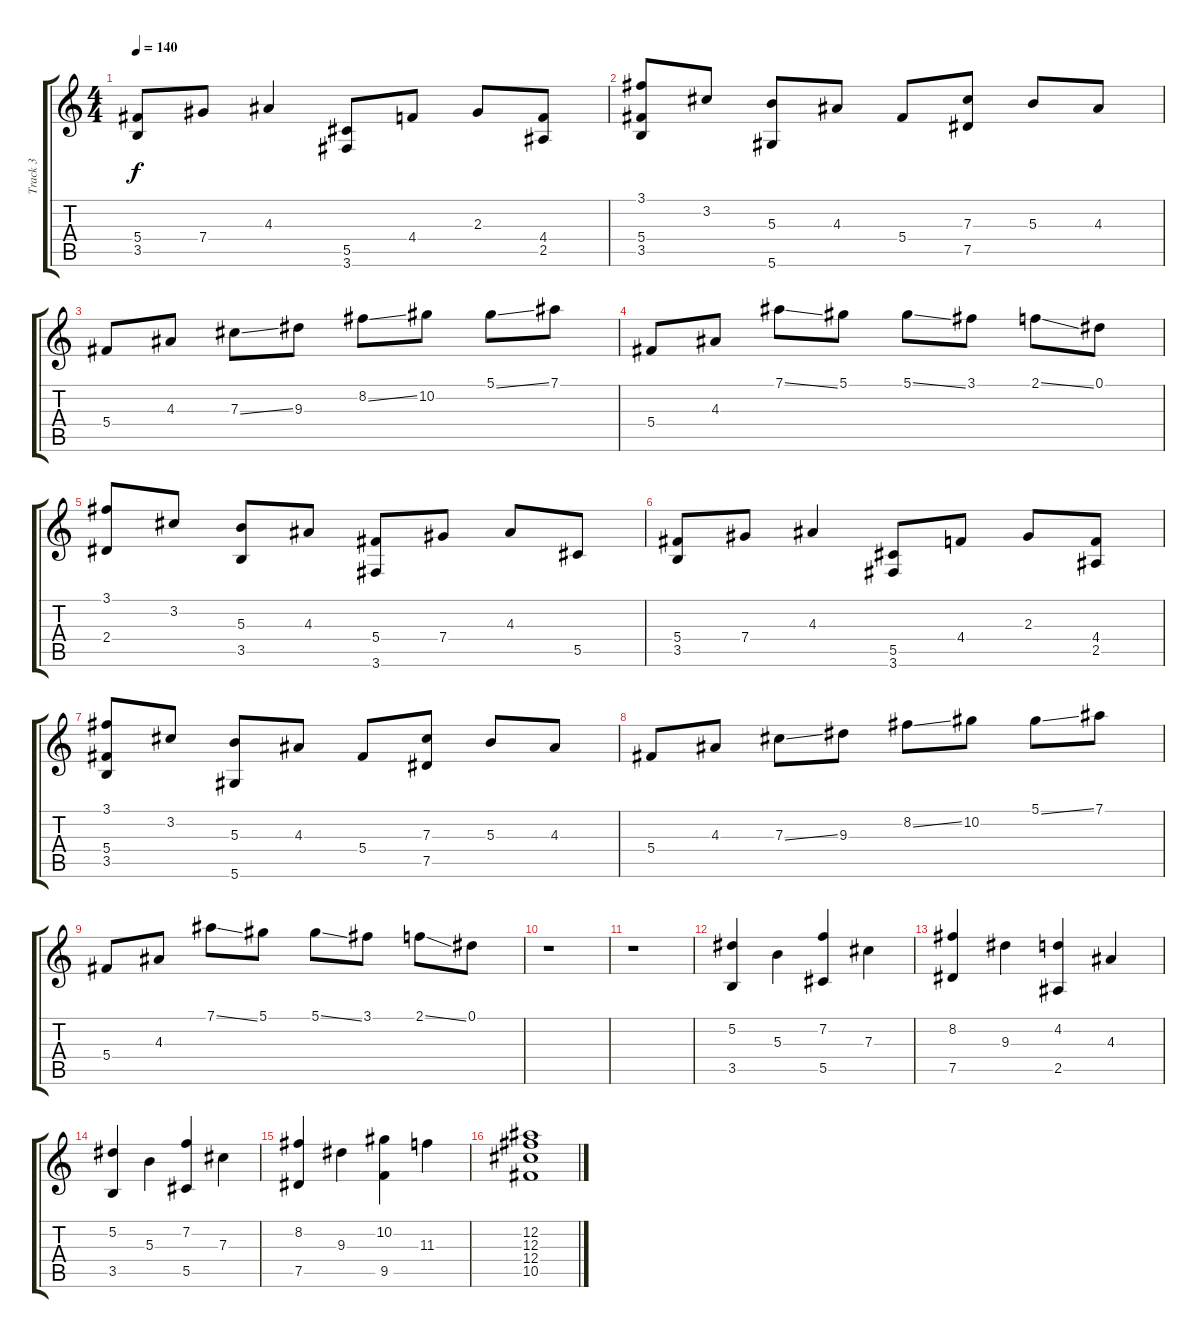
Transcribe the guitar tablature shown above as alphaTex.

\track ("Track 3" "Track 3") {instrument acousticguitarsteel}
\staff {score tabs}
\tuning (Eb4 Bb3 Gb3 Db3 Ab2 Eb2) {hide}
\ts (4 4)
\tempo 140
\clef g2
\ks c
(5.4 3.5).8{dy f} 7.4.8 4.3.4 (5.5 3.6).8 4.4.8 2.3.8 (4.4 2.5).8 |
(3.1 5.4 3.5).8 3.2.8 (5.3 5.6).8 4.3.8 5.4.8 (7.3 7.5).8 5.3.8 4.3.8 |
5.4.8 4.3.8 7.3{ss}.8 9.3.8 8.2{ss}.8 10.2.8 5.1{ss}.8 7.1.8 |
5.4.8 4.3.8 7.1{ss}.8 5.1.8 5.1{ss}.8 3.1.8 2.1{ss}.8 0.1.8 |
(3.1 2.4).8 3.2.8 (5.3 3.5).8 4.3.8 (5.4 3.6).8 7.4.8 4.3.8 5.5.8 |
(5.4 3.5).8 7.4.8 4.3.4 (5.5 3.6).8 4.4.8 2.3.8 (4.4 2.5).8 |
(3.1 5.4 3.5).8 3.2.8 (5.3 5.6).8 4.3.8 5.4.8 (7.3 7.5).8 5.3.8 4.3.8 |
5.4.8 4.3.8 7.3{ss}.8 9.3.8 8.2{ss}.8 10.2.8 5.1{ss}.8 7.1.8 |
5.4.8 4.3.8 7.1{ss}.8 5.1.8 5.1{ss}.8 3.1.8 2.1{ss}.8 0.1.8 |
r.1 |
r.1 |
(5.2 3.5).4 5.3.4 (7.2 5.5).4 7.3.4 |
(8.2 7.5).4 9.3.4 (4.2 2.5).4 4.3.4 |
(5.2 3.5).4 5.3.4 (7.2 5.5).4 7.3.4 |
(8.2 7.5).4 9.3.4 (10.2 9.5).4 11.3.4 |
(12.2 12.3 12.4 10.5).1
